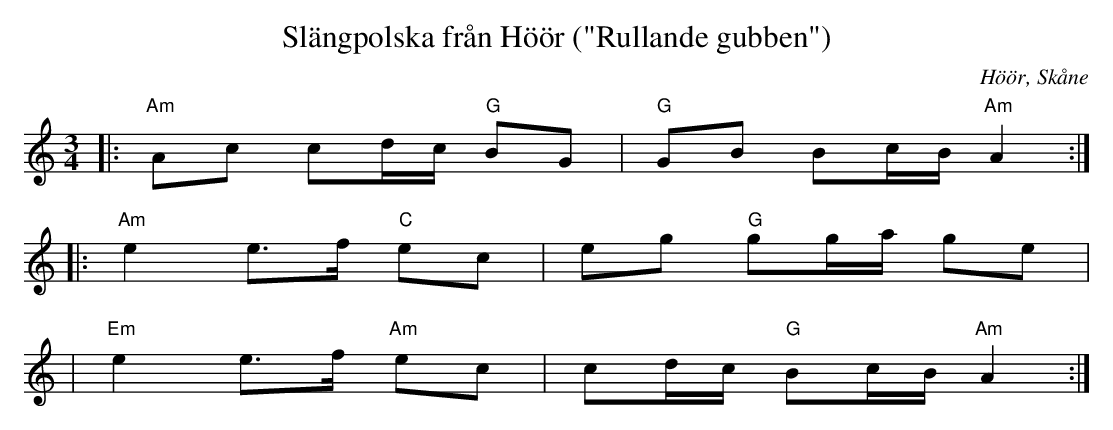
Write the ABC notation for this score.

X:1
T:Slängpolska från Höör ("Rullande gubben")
O:Höör, Skåne
M:3/4
L:1/16
K:Am
|: "Am"A2c2 c2dc "G"B2G2 | "G"G2B2 B2cB "Am"A4 :|
|: "Am"e4 e3f "C"e2c2 | e2g2 "G"g2ga g2e2 |
| "Em"e4 e3f  "Am"e2c2 | c2dc "G"B2cB "Am"A4 :|
